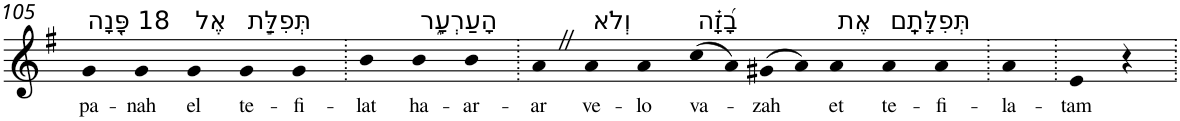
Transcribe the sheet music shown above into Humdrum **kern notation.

**kern	**text
*part1	*part1
*staff1	*staff1
*I"Piano	*
*I'Pno	*
!!LO:PB:g=z
*clefG2	*
*k[f#]	*
*G:	*
=105	=105
!LO:TX:a:t=18 פָּ֭נָה	!
!	!LO:LY:b
4g	pa-
!	!LO:LY:b
4g	-nah
!LO:TX:a:t=אֶל	!
!	!LO:LY:b
4g	el
!LO:TX:a:t=תְּפִלַּ֣ת	!
!	!LO:LY:b
4g	te-
!	!LO:LY:b
4g	-fi-
=106.	=106.
!	!LO:LY:b
4b	-lat
!LO:TX:a:t=הָעַרְעָ֑ר	!
!	!LO:LY:b
4b	ha-
!	!LO:LY:b
4b	-ar-
=107.	=107.
!	!LO:LY:b
4aZ	-ar
!LO:TX:a:t=וְלֹא	!
!	!LO:LY:b
4a	ve-
!	!LO:LY:b
4a	-lo
!LO:TX:a:t=בָ֝זָ֗ה	!
!	!LO:LY:b
(>8cc	va-
8a)	.
!	!LO:LY:b
(>8g#X	-zah
8a)	.
!LO:TX:a:t=אֶת	!
!	!LO:LY:b
4a	et
!LO:TX:a:t=תְּפִלָּתָֽם	!
!	!LO:LY:b
4a	te-
!	!LO:LY:b
4a	-fi-
=108.	=108.
!	!LO:LY:b
4a	-la-
=109.	=109.
!	!LO:LY:b
4e	-tam
4r	.
=.	=.
*-	*-
